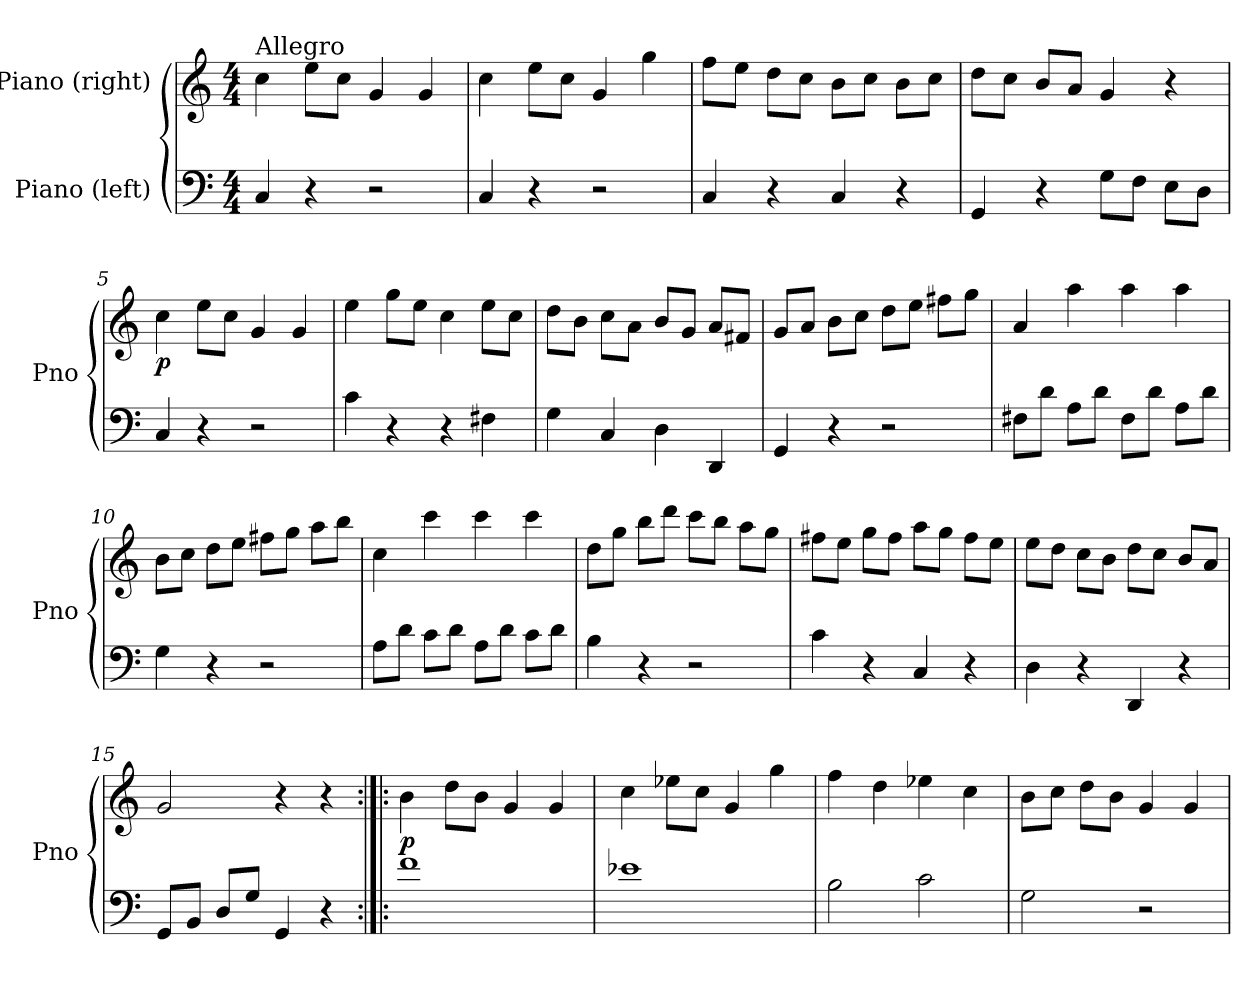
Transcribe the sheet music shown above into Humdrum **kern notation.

**kern	**kern	**dynam
*part2	*part1	*part1
*staff2	*staff1	*staff1
*I"Piano (left)	*I"Piano (right)	*
*I'Pno	*I'Pno	*
*stria5	*stria5	*
*clefF4	*clefG2	*
*k[]	*k[]	*
*M4/4	*M4/4	*
*MM156	*MM156	*
=1	=1	=1
!	!LO:TX:a:t=Allegro	!
4C/	4cc	.
4r	8eeL	.
.	8ccJ	.
2r	4g	.
.	4g	.
=2	=2	=2
4C/	4cc	.
4r	8eeL	.
.	8ccJ	.
2r	4g	.
.	4gg	.
=3	=3	=3
4C/	8ffL	.
.	8eeJ	.
4r	8ddL	.
.	8ccJ	.
4C/	8bL	.
.	8ccJ	.
4r	8bL	.
.	8ccJ	.
=4	=4	=4
4GG/	8ddL	.
.	8ccJ	.
4r	8bL	.
.	8aJ	.
8G\L	4g	.
8F\J	.	.
8E\L	4r	.
8D\J	.	.
=5	=5	=5
!	!	!LO:DY:b
4C/	4cc	p
4r	8eeL	.
.	8ccJ	.
2r	4g	.
.	4g	.
=6	=6	=6
4c\	4ee	.
4r	8ggL	.
.	8eeJ	.
4r	4cc	.
4F#X\	8eeL	.
.	8ccJ	.
=7	=7	=7
4G\	8ddL	.
.	8bJ	.
4C/	8ccL	.
.	8aJ	.
4D\	8bL	.
.	8gJ	.
4DD/	8aL	.
.	8f#XJ	.
=8	=8	=8
4GG/	8gL	.
.	8aJ	.
4r	8bL	.
.	8ccJ	.
2r	8ddL	.
.	8eeJ	.
.	8ff#XL	.
.	8ggJ	.
=9	=9	=9
8F#X\L	4a	.
8d\J	.	.
8A\L	4aa	.
8d\J	.	.
8F#\L	4aa	.
8d\J	.	.
8A\L	4aa	.
8d\J	.	.
=10	=10	=10
4G\	8bL	.
.	8ccJ	.
4r	8ddL	.
.	8eeJ	.
2r	8ff#XL	.
.	8ggJ	.
.	8aaL	.
.	8bbJ	.
=11	=11	=11
8A\L	4cc	.
8d\J	.	.
8c\L	4ccc	.
8d\J	.	.
8A\L	4ccc	.
8d\J	.	.
8c\L	4ccc	.
8d\J	.	.
=12	=12	=12
4B\	8ddL	.
.	8ggJ	.
4r	8bbL	.
.	8dddJ	.
2r	8cccL	.
.	8bbJ	.
.	8aaL	.
.	8ggJ	.
=13	=13	=13
4c\	8ff#XL	.
.	8eeJ	.
4r	8ggL	.
.	8ff#J	.
4C/	8aaL	.
.	8ggJ	.
4r	8ff#L	.
.	8eeJ	.
=14	=14	=14
4D\	8eeL	.
.	8ddJ	.
4r	8ccL	.
.	8bJ	.
4DD/	8ddL	.
.	8ccJ	.
4r	8bL	.
.	8aJ	.
=15	=15	=15
8GG/L	2g	.
8BB/J	.	.
8D/L	.	.
8G/J	.	.
4GG/	4r	.
4r	4r	.
=16:|!|:	=16:|!|:	=16:|!|:
!	!	!LO:DY:b
1f	4b	p
.	8ddL	.
.	8bJ	.
.	4g	.
.	4g	.
=17	=17	=17
1e-X	4cc	.
.	8ee-XL	.
.	8ccJ	.
.	4g	.
.	4gg	.
!!LO:LB:g=z
=18	=18	=18
2B\	4ff	.
.	4dd	.
2c\	4ee-X	.
.	4cc	.
=19	=19	=19
2G\	8bL	.
.	8ccJ	.
.	8ddL	.
.	8bJ	.
2r	4g	.
.	4g	.
=	=	=
*-	*-	*-
